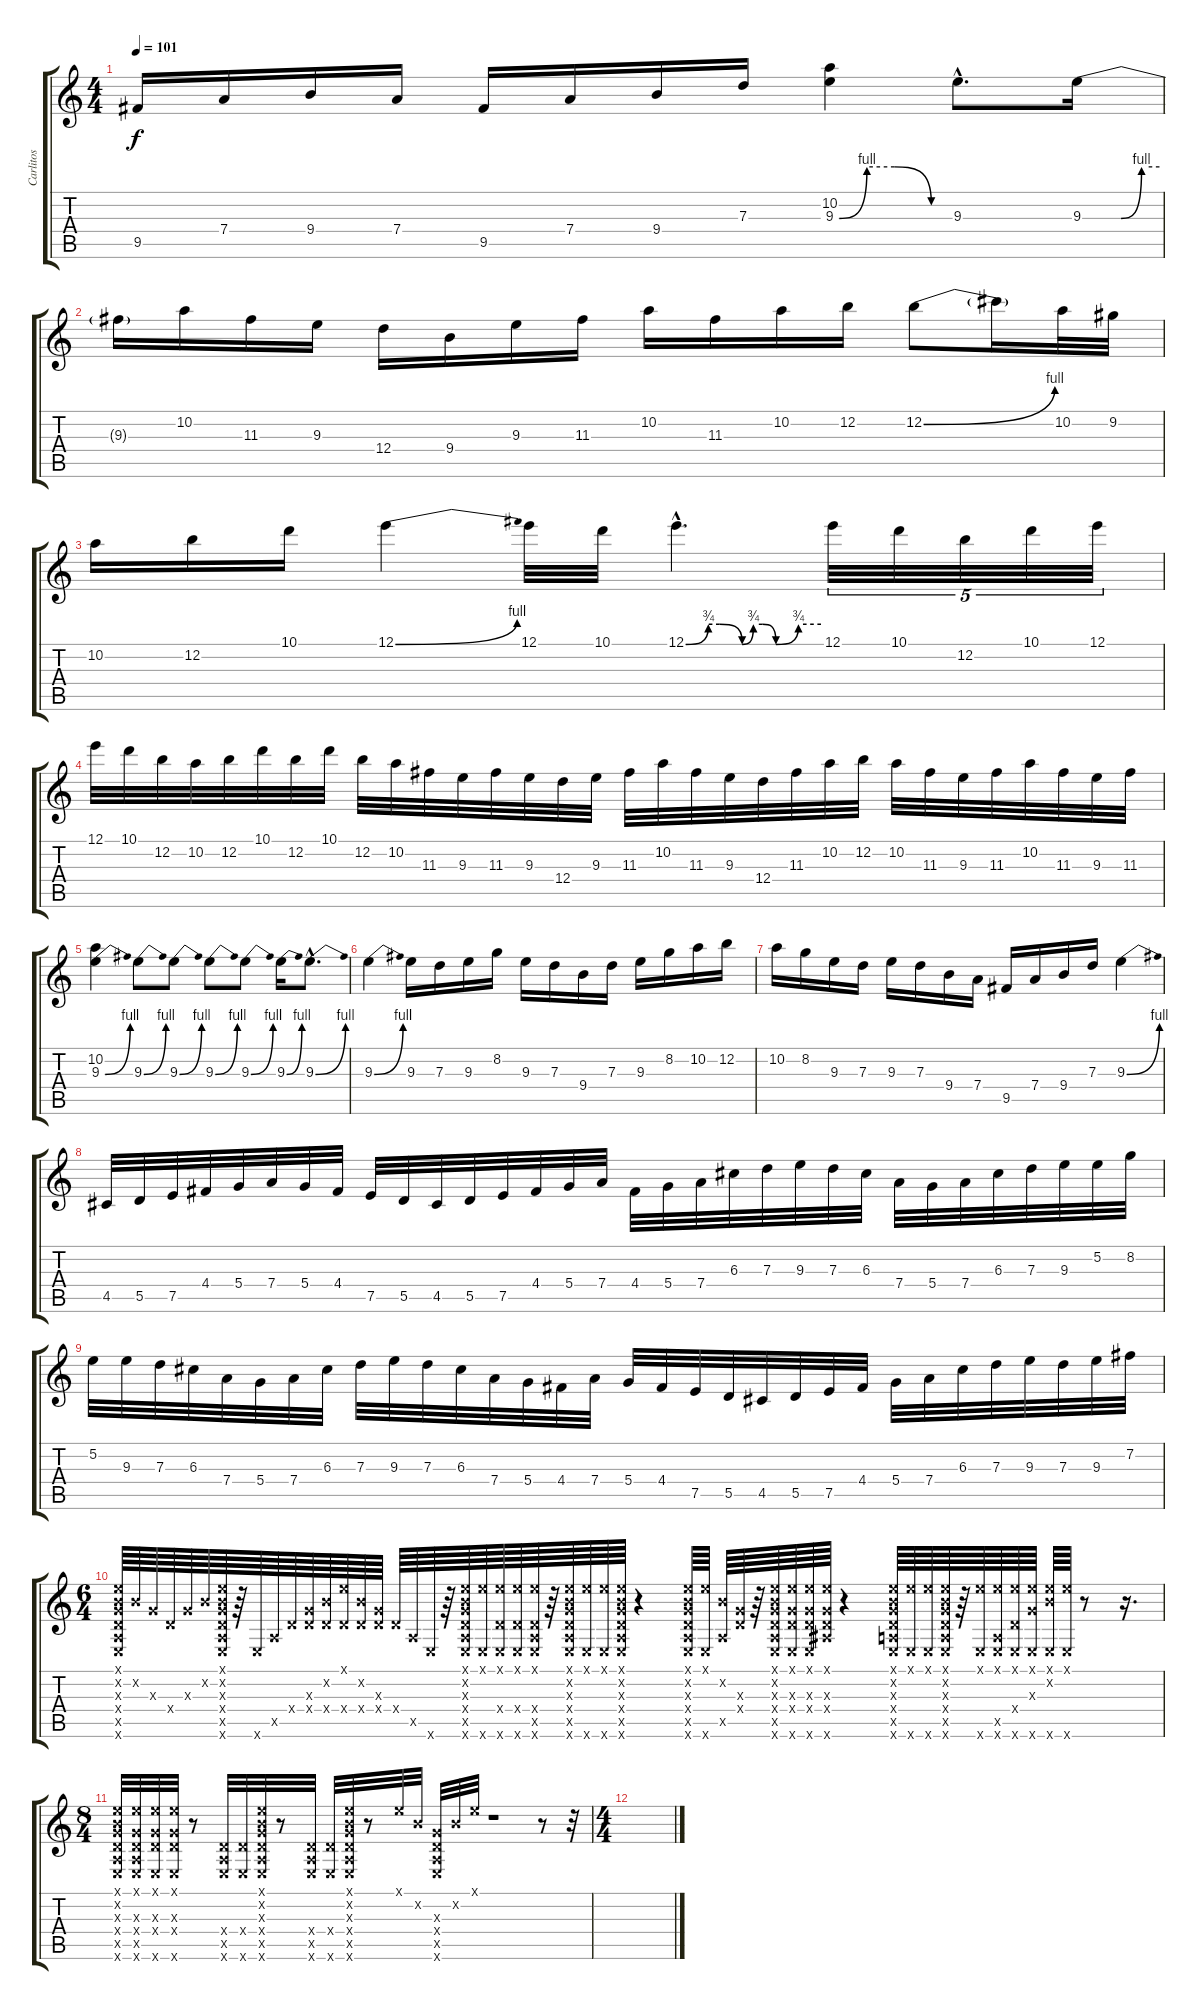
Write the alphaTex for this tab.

\track ("Carlitos" "Carlitos") {instrument distortionguitar}
\staff {score tabs}
\tuning (E4 B3 G3 D3 A2 E2) {hide}
\ts (4 4)
\tempo 101
\clef g2
\ks c
9.5.16{dy f} 7.4.16 9.4.16 7.4.16 9.5.16 7.4.16 9.4.16 7.3.16 (10.2 9.3{be (custom 0 0 15 4 30 4 50 0 60 0)}).4{volume 11} 9.3{hac}.8{d} 9.3{be (custom 0 0 30 0 46 4 60 4)}.16 |
9.3{t}.16 10.2.16 11.3.16 9.3.16 12.4.16 9.4.16 9.3.16 11.3.16 10.2.16 11.3.16 10.2.16 12.2.16 12.2{be (bend 0 0 60 4)}.8 12.2{t}.16 10.2.32 9.2.32 |
10.2.16 12.2.16 10.1.16 12.1{be (bend 0 0 60 4)}.4{volume 8} 12.1.32 10.1.32 12.1{be (custom 0 0 10 3 15 3 25 0 30 3 34 3 40 0 50 3 60 3) hac}.4{d} 12.1.32{tu (5 4)} 10.1.32{tu (5 4)} 12.2.32{tu (5 4)} 10.1.32{tu (5 4)} 12.1.32{tu (5 4)} |
12.1.32 10.1.32 12.2.32 10.2.32 12.2.32 10.1.32 12.2.32 10.1.32 12.2.32 10.2.32 11.3.32 9.3.32 11.3.32 9.3.32 12.4.32 9.3.32 11.3.32 10.2.32 11.3.32 9.3.32 12.4.32 11.3.32 10.2.32 12.2.32 10.2.32 11.3.32 9.3.32 11.3.32 10.2.32 11.3.32 9.3.32 11.3.32 |
(10.2 9.3{be (bend 0 0 60 4)}).4 9.3{be (bend 0 0 60 4)}.8 9.3{be (bend 0 0 60 4)}.8 9.3{be (bend 0 0 60 4)}.8{instrument guitarharmonics} 9.3{be (bend 0 0 60 4)}.8{volume 5} 9.3{be (bend 0 0 60 4)}.16 9.3{be (bend 0 0 60 4) hac}.8{d} |
9.3{be (bend 0 0 60 4)}.4{instrument distortionguitar} 9.3.16 7.3.16 9.3.16 8.2.16 9.3.16 7.3.16 9.4.16 7.3.16 9.3.16 8.2.16 10.2.16 12.2.16 |
10.2.16 8.2.16 9.3.16 7.3.16 9.3.16 7.3.16 9.4.16 7.4.16 9.5.16 7.4.16 9.4.16 7.3.16 9.3{be (bend 0 0 60 4)}.4{volume 0} |
4.5.32 5.5.32 7.5.32 4.4.32 5.4.32 7.4.32 5.4.32 4.4.32 7.5.32 5.5.32 4.5.32 5.5.32 7.5.32 4.4.32 5.4.32 7.4.32 4.4.32 5.4.32 7.4.32 6.3.32 7.3.32 9.3.32 7.3.32 6.3.32 7.4.32 5.4.32 7.4.32 6.3.32 7.3.32 9.3.32 5.2.32 8.2.32 |
5.2.32 9.3.32 7.3.32 6.3.32 7.4.32 5.4.32 7.4.32 6.3.32 7.3.32 9.3.32 7.3.32 6.3.32 7.4.32 5.4.32 4.4.32 7.4.32 5.4.32 4.4.32 7.5.32 5.5.32 4.5.32 5.5.32 7.5.32 4.4.32 5.4.32 7.4.32 6.3.32 7.3.32 9.3.32 7.3.32 9.3.32 7.2.32 |
\ts (6 4)
(0.1{x} 0.2{x} 0.3{x} 0.4{x} 0.5{x} 0.6{x}).64{volume 8} 0.2{x}.64 0.3{x}.64 0.4{x}.64 0.3{x}.64 0.2{x}.64 (0.1{x} 0.2{x} 0.3{x} 0.4{x} 0.5{x} 0.6{x}).64 r.64 0.6{x}.64 0.5{x}.64 0.4{x}.64 (0.3{x} 0.4{x}).64 (0.2{x} 0.4{x}).64 (0.1{x} 0.4{x}).64 (0.2{x} 0.4{x}).64 (0.3{x} 0.4{x}).64 0.4{x}.64 0.5{x}.64 0.6{x}.64 r.64 (0.1{x} 0.2{x} 0.3{x} 0.4{x} 0.5{x} 0.6{x}).64 (0.1{x} 0.6{x}).64 (0.1{x} 0.4{x} 0.6{x}).64 (0.1{x} 0.4{x} 0.6{x}).64 (0.1{x} 0.4{x} 0.5{x} 0.6{x}).64 r.64 (0.1{x} 0.2{x} 0.3{x} 0.4{x} 0.5{x} 0.6{x}).64 (0.1{x} 0.6{x}).64 (0.1{x} 0.6{x}).64 (0.1{x} 0.2{x} 0.3{x} 0.4{x} 0.5{x} 0.6{x}).64 r.4 (0.1{x} 0.2{x} 0.3{x} 0.4{x} 0.5{x} 0.6{x}).64 (0.1{x} 0.6{x}).64 (0.2{x} 0.5{x}).64 (0.3{x} 0.4{x}).64 r.64 (0.1{x} 0.2{x} 0.3{x} 0.4{x} 0.5{x} 0.6{x}).64 (0.1{x} 0.3{x} 0.4{x} 0.6{x}).64 (0.1{x} 0.3{x} 0.4{x} 0.6{x}).64 (0.1{x} 0.3{x} 0.4{x} 6.6{x}).64 r.4 (0.1{x} 0.2{x} 0.3{x} 0.4{x} 0.5{x} 0.6{x}).64 (0.1{x} 0.6{x}).64 (0.1{x} 0.6{x}).64 (0.1{x} 0.2{x} 0.3{x} 0.4{x} 0.5{x} 0.6{x}).64 r.64 (0.1{x} 0.6{x}).64 (0.1{x} 0.5{x} 0.6{x}).64 (0.1{x} 0.4{x} 0.6{x}).64 (0.1{x} 0.3{x} 0.6{x}).64 (0.1{x} 0.2{x} 0.6{x}).64 (0.1{x} 0.6{x}).64 r.8 r.16{d} |
\ts (8 4)
(0.1{x} 0.2{x} 0.3{x} 0.4{x} 0.5{x} 0.6{x}).32 (0.1{x} 0.3{x} 0.4{x} 0.5{x} 0.6{x}).32 (0.1{x} 0.3{x} 0.4{x} 0.6{x}).32 (0.1{x} 0.3{x} 0.4{x} 0.6{x}).32 r.8 (0.4{x} 0.5{x} 0.6{x}).32 (0.4{x} 0.6{x}).32 (0.1{x} 0.2{x} 0.3{x} 0.4{x} 0.5{x} 0.6{x}).32 r.8 (0.4{x} 0.5{x} 0.6{x}).32 (0.4{x} 0.6{x}).32 (0.1{x} 0.2{x} 0.3{x} 0.4{x} 0.5{x} 0.6{x}).32 r.8 0.1{x}.32 0.2{x}.32 (0.3{x} 0.4{x} 0.5{x} 0.6{x}).32 0.2{x}.32 0.1{x}.32 r.1 r.8 r.32 |
\ts (4 4)
